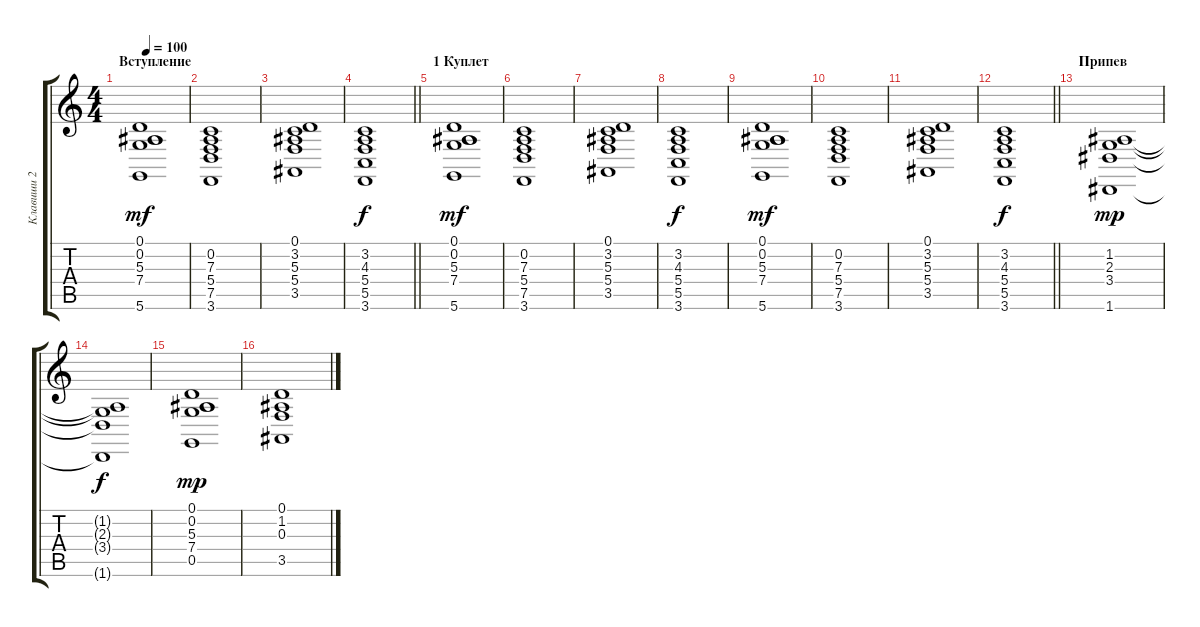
\track ("Клавиши 2" "Клавиши 2") {instrument choiraahs}
\staff {score tabs}
\tuning (D4 A3 F3 C3 G2 D2) {hide}
\ts (4 4)
\section ("" "Вступление")
\tempo 100
\tempo 94
\tempo 100
\clef g2
\ks c
(0.1 0.2 5.3 7.4 5.6).1{dy mf instrument choiraahs} |
(0.2 7.3 5.4 7.5 3.6).1 |
(0.1 3.2 5.3 5.4 3.5).1 |
\barLineRight lightlight
(3.2 4.3 5.4 5.5 3.6).1{dy f} |
\section ("" "1 Куплет")
(0.1 0.2 5.3 7.4 5.6).1{dy mf} |
(0.2 7.3 5.4 7.5 3.6).1 |
(0.1 3.2 5.3 5.4 3.5).1 |
(3.2 4.3 5.4 5.5 3.6).1{dy f} |
(0.1 0.2 5.3 7.4 5.6).1{dy mf} |
(0.2 7.3 5.4 7.5 3.6).1 |
(0.1 3.2 5.3 5.4 3.5).1 |
\barLineRight lightlight
(3.2 4.3 5.4 5.5 3.6).1{dy f} |
\section ("" "Припев")
(1.2 2.3 3.4 1.6).1{dy mp} |
(1.2{t} 2.3{t} 3.4{t} 1.6{t}).1{dy f} |
(0.1 0.2 5.3 7.4 0.5).1{dy mp} |
(0.1 1.2 0.3 3.5).1
